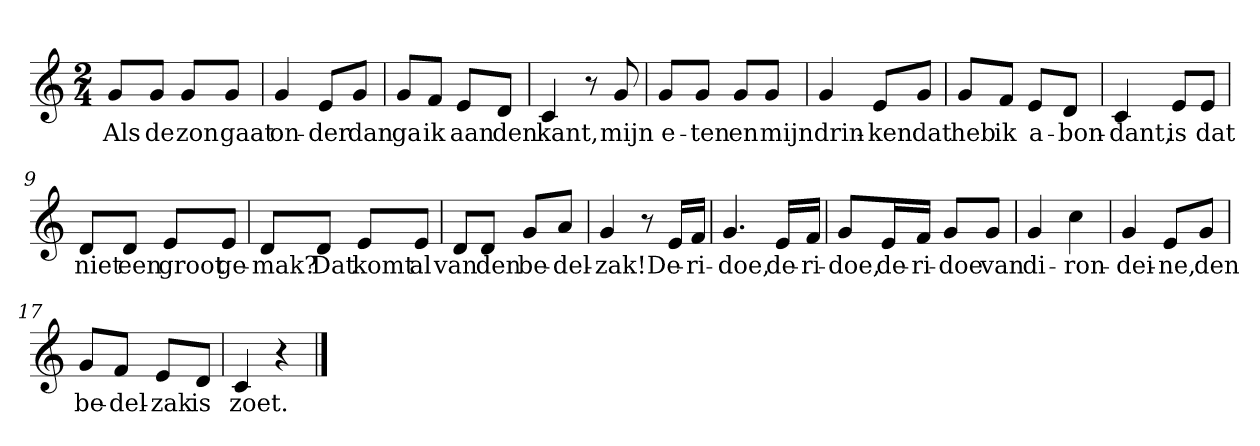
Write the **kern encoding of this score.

**kern	**text
*part1	*part1
*staff1	*staff1
*clefG2	*
*k[]	*
*C:	*
*M2/4	*
*MM120	*
=1	=1
8g/L	Als
8g/J	de
8g/L	zon
8g/J	gaat
=2	=2
4g	on-
8e/L	-der
8g/J	dan
=3	=3
8g/L	ga
8f/J	ik
8e/L	aan
8d/J	den
=4	=4
4c	kant,
8r	.
8g	mijn
=5	=5
8g/L	e-
8g/J	-ten
8g/L	en
8g/J	mijn
=6	=6
4g	drin-
8e/L	-ken
8g/J	dat
=7	=7
8g/L	heb
8f/J	ik
8e/L	a-
8d/J	-bon-
=8	=8
4c	-dant,
8e/L	is
8e/J	dat
=9	=9
8d/L	niet
8d/J	een
8e/L	groot
8e/J	ge-
=10	=10
8d/L	-mak?
8d/J	Dat
8e/L	komt
8e/J	al
=11	=11
8d/L	van
8d/J	den
8g/L	be-
8a/J	-del-
=12	=12
4g	-zak!
8r	.
16e/LL	De-
16f/JJ	-ri-
=13	=13
4.g	-doe,
16e/LL	de-
16f/JJ	-ri-
=14	=14
8g/L	-doe,
16e/L	de-
16f/JJ	-ri-
8g/L	-doe
8g/J	van
=15	=15
4g	di-
4cc	-ron-
=16	=16
4g	-dei-
8e/L	-ne,
8g/J	den
=17	=17
8g/L	be-
8f/J	-del-
8e/L	-zak
8d/J	is
=18	=18
4c	zoet.
4r	.
==	==
*-	*-
